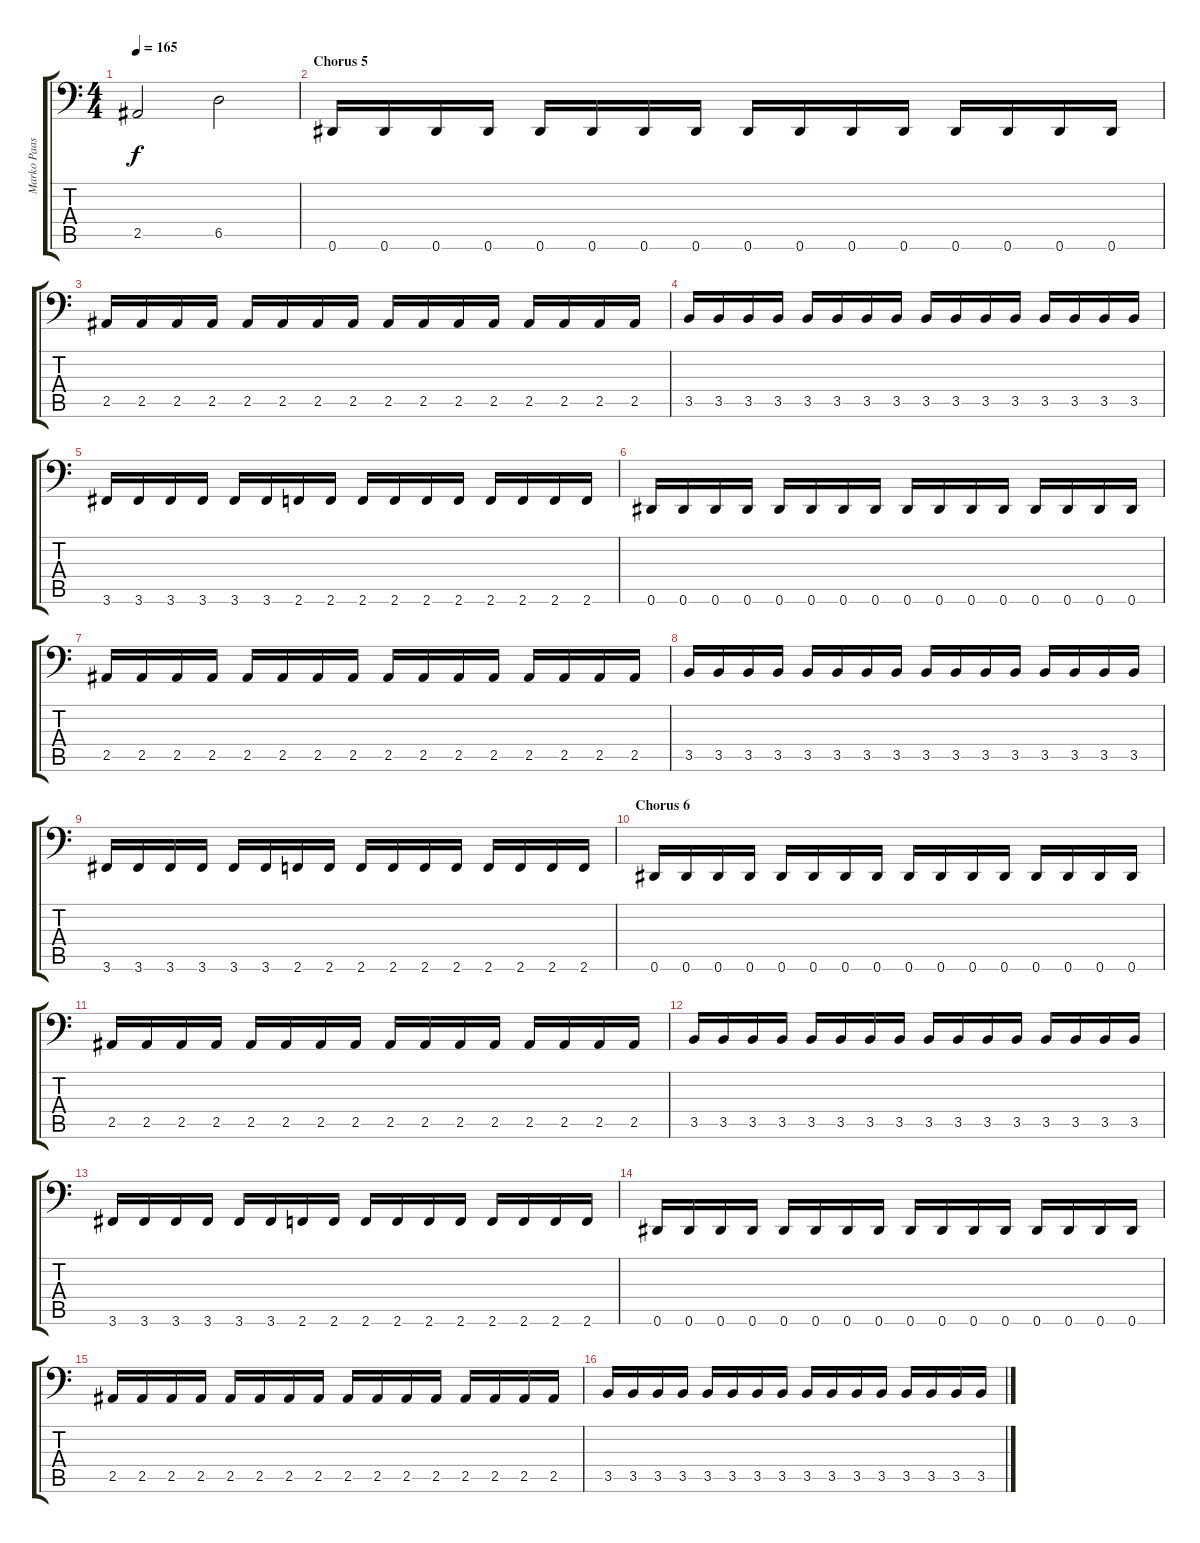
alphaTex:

\track ("Marko Paasikoski" "Marko Paas") {instrument electricbasspick}
\staff {score tabs}
\tuning (Eb3 Bb2 Gb2 Db2 Ab1 Eb1) {hide}
\ts (4 4)
\tempo 165
\clef f4
\ks c
2.5.2{dy f} 6.5.2 |
\section ("" "Chorus 5")
0.6.16 0.6.16 0.6.16 0.6.16 0.6.16 0.6.16 0.6.16 0.6.16 0.6.16 0.6.16 0.6.16 0.6.16 0.6.16 0.6.16 0.6.16 0.6.16 |
2.5.16 2.5.16 2.5.16 2.5.16 2.5.16 2.5.16 2.5.16 2.5.16 2.5.16 2.5.16 2.5.16 2.5.16 2.5.16 2.5.16 2.5.16 2.5.16 |
3.5.16 3.5.16 3.5.16 3.5.16 3.5.16 3.5.16 3.5.16 3.5.16 3.5.16 3.5.16 3.5.16 3.5.16 3.5.16 3.5.16 3.5.16 3.5.16 |
3.6.16 3.6.16 3.6.16 3.6.16 3.6.16 3.6.16 2.6.16 2.6.16 2.6.16 2.6.16 2.6.16 2.6.16 2.6.16 2.6.16 2.6.16 2.6.16 |
0.6.16 0.6.16 0.6.16 0.6.16 0.6.16 0.6.16 0.6.16 0.6.16 0.6.16 0.6.16 0.6.16 0.6.16 0.6.16 0.6.16 0.6.16 0.6.16 |
2.5.16 2.5.16 2.5.16 2.5.16 2.5.16 2.5.16 2.5.16 2.5.16 2.5.16 2.5.16 2.5.16 2.5.16 2.5.16 2.5.16 2.5.16 2.5.16 |
3.5.16 3.5.16 3.5.16 3.5.16 3.5.16 3.5.16 3.5.16 3.5.16 3.5.16 3.5.16 3.5.16 3.5.16 3.5.16 3.5.16 3.5.16 3.5.16 |
3.6.16 3.6.16 3.6.16 3.6.16 3.6.16 3.6.16 2.6.16 2.6.16 2.6.16 2.6.16 2.6.16 2.6.16 2.6.16 2.6.16 2.6.16 2.6.16 |
\section ("" "Chorus 6")
0.6.16 0.6.16 0.6.16 0.6.16 0.6.16 0.6.16 0.6.16 0.6.16 0.6.16 0.6.16 0.6.16 0.6.16 0.6.16 0.6.16 0.6.16 0.6.16 |
2.5.16 2.5.16 2.5.16 2.5.16 2.5.16 2.5.16 2.5.16 2.5.16 2.5.16 2.5.16 2.5.16 2.5.16 2.5.16 2.5.16 2.5.16 2.5.16 |
3.5.16 3.5.16 3.5.16 3.5.16 3.5.16 3.5.16 3.5.16 3.5.16 3.5.16 3.5.16 3.5.16 3.5.16 3.5.16 3.5.16 3.5.16 3.5.16 |
3.6.16 3.6.16 3.6.16 3.6.16 3.6.16 3.6.16 2.6.16 2.6.16 2.6.16 2.6.16 2.6.16 2.6.16 2.6.16 2.6.16 2.6.16 2.6.16 |
0.6.16 0.6.16 0.6.16 0.6.16 0.6.16 0.6.16 0.6.16 0.6.16 0.6.16 0.6.16 0.6.16 0.6.16 0.6.16 0.6.16 0.6.16 0.6.16 |
2.5.16 2.5.16 2.5.16 2.5.16 2.5.16 2.5.16 2.5.16 2.5.16 2.5.16 2.5.16 2.5.16 2.5.16 2.5.16 2.5.16 2.5.16 2.5.16 |
3.5.16 3.5.16 3.5.16 3.5.16 3.5.16 3.5.16 3.5.16 3.5.16 3.5.16 3.5.16 3.5.16 3.5.16 3.5.16 3.5.16 3.5.16 3.5.16
